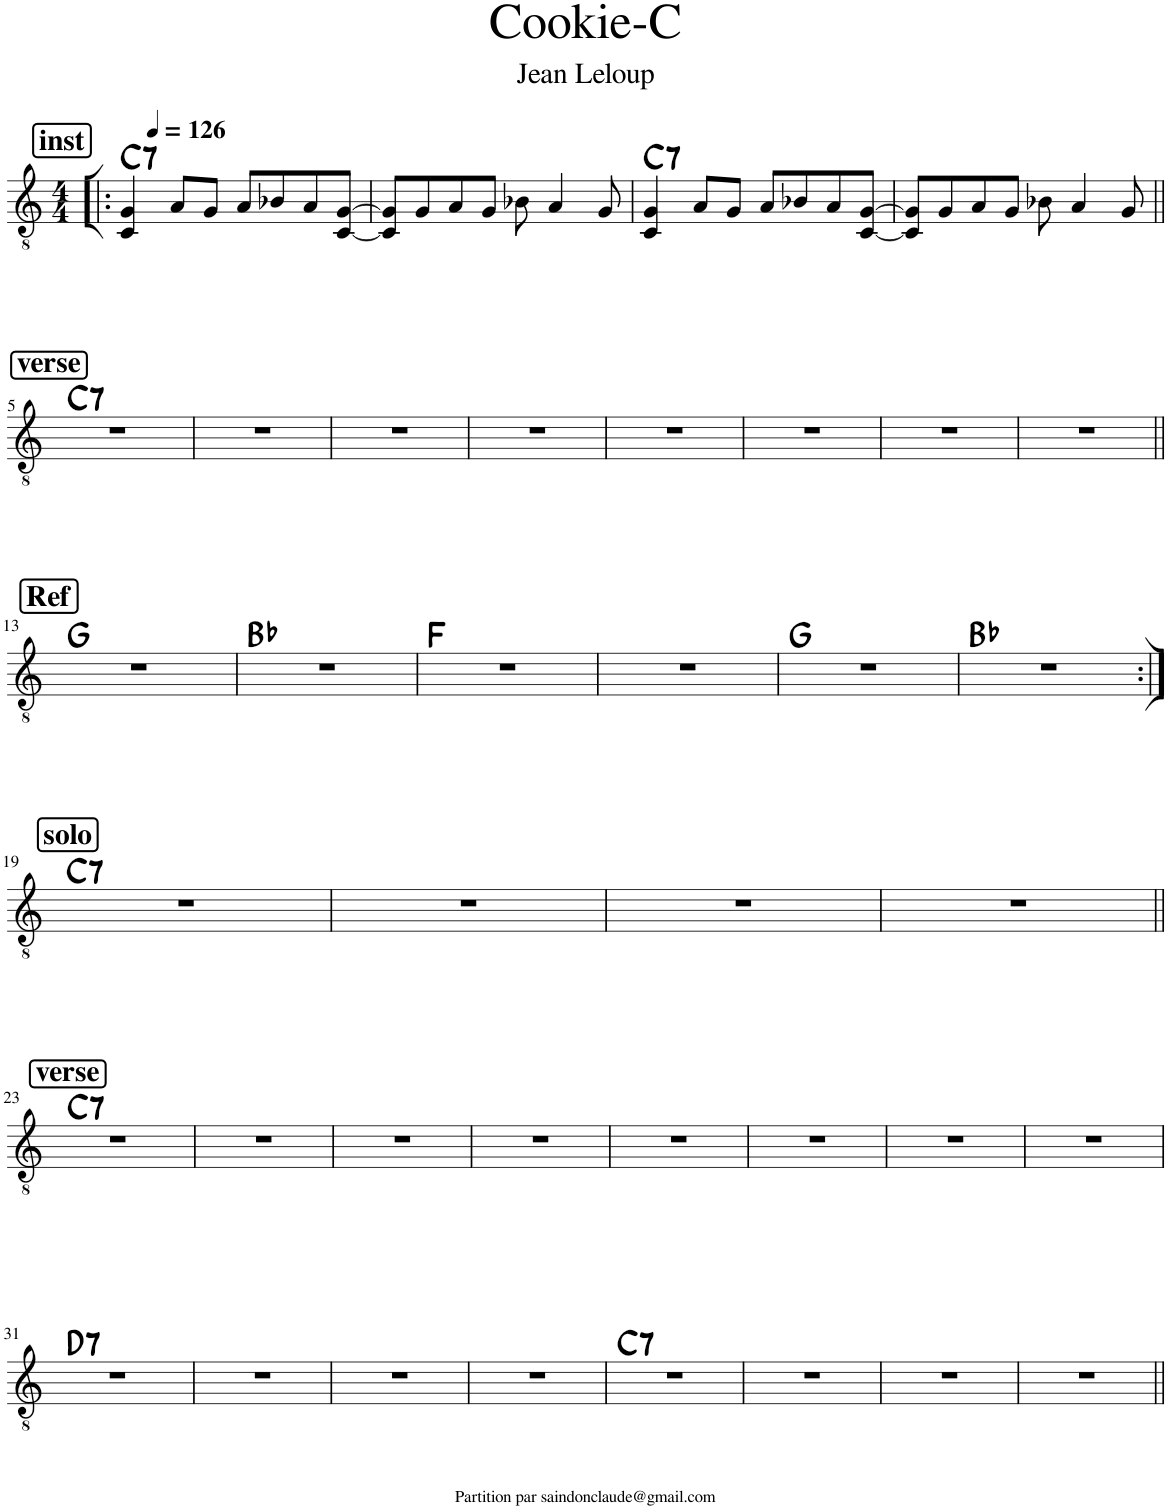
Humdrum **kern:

**kern	**harte
*part1	*part1
*staff1	*
*I"Classical Guitar	*
*I'Guit.	*
*clefGv2	*
*k[]	*
*M4/4	*
*MM126	*
!!LO:REH:place=s1:a:B:rj:fs=14:t=inst
=1!|:	=1!|:
!	!LO:H:kt=7
4C/ 4G/	C:7
8A/L	.
8G/J	.
8A/L	.
8B-X/	.
8A/	.
[8C/ [8G/J	.
=2	=2
8C/] 8G/]L	.
8G/	.
8A/	.
8G/J	.
8B-X\	.
4A/	.
8G/	.
=3	=3
!	!LO:H:kt=7
4C/ 4G/	C:7
8A/L	.
8G/J	.
8A/L	.
8B-X/	.
8A/	.
[8C/ [8G/J	.
=4	=4
8C/] 8G/]L	.
8G/	.
8A/	.
8G/J	.
8B-X\	.
4A/	.
8G/	.
!!LO:LB:g=z
!!LO:REH:place=s1:a:B:rj:fs=14:t=verse
=5||	=5||
!	!LO:H:kt=7
1r	C:7
=6	=6
1r	.
=7	=7
1r	.
=8	=8
1r	.
=9	=9
1r	.
=10	=10
1r	.
=11	=11
1r	.
=12	=12
1r	.
!!LO:LB:g=z
!!LO:REH:place=s1:a:B:rj:fs=14:t=Ref
=13||	=13||
1r	G:maj
=14	=14
1r	Bb:maj
=15	=15
1r	F:maj
=16	=16
1r	.
=17	=17
1r	G:maj
=18	=18
1r	Bb:maj
!!LO:LB:g=z
!!LO:REH:place=s1:a:B:rj:fs=14:t=solo
=19:|!	=19:|!
!	!LO:H:kt=7
1r	C:7
=20	=20
1r	.
=21	=21
1r	.
=22	=22
1r	.
!!LO:LB:g=z
!!LO:REH:place=s1:a:B:rj:fs=14:t=verse
=23||	=23||
!	!LO:H:kt=7
1r	C:7
=24	=24
1r	.
=25	=25
1r	.
=26	=26
1r	.
=27	=27
1r	.
=28	=28
1r	.
=29	=29
1r	.
=30	=30
1r	.
!!LO:LB:g=z
=31	=31
!	!LO:H:kt=7
1r	D:7
=32	=32
1r	.
=33	=33
1r	.
=34	=34
1r	.
=35	=35
!	!LO:H:kt=7
1r	C:7
=36	=36
1r	.
=37	=37
1r	.
=38	=38
1r	.
=||	=||
*-	*-
